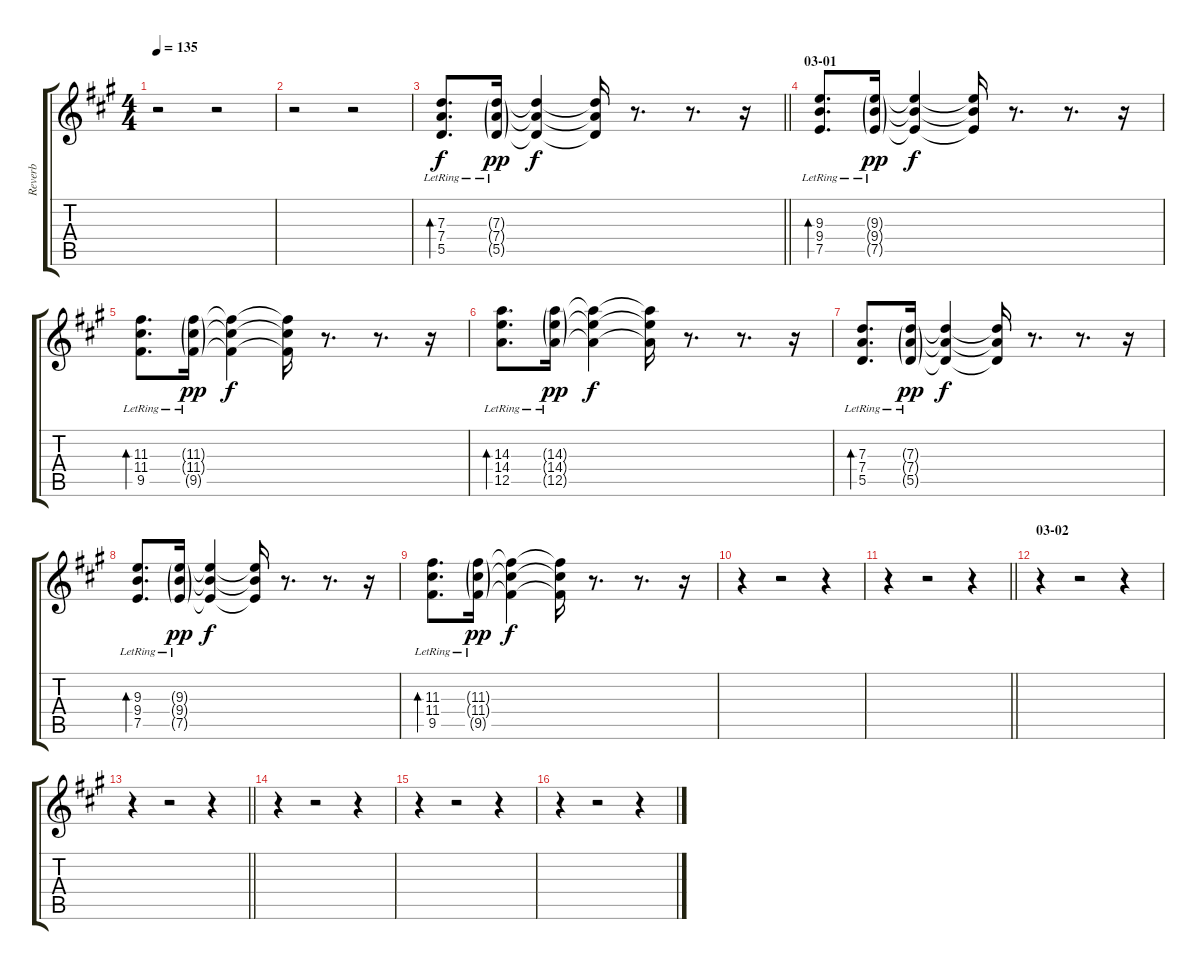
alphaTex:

\track ("Reverb" "Reverb") {instrument electricguitarclean}
\staff {score tabs}
\tuning (E4 B3 G3 D3 A2 E2) {hide}
\ts (4 4)
\tempo 135
\clef g2
\ks a
r.2{dy f} r.2 |
r.2 r.2 |
\barLineRight lightlight
(7.3 7.4{lr} 5.5{lr}).8{d bd 240} (7.3{g} 7.4{g lr} 5.5{g lr}).16{dy pp} (7.3{t} 7.4{t} 5.5{t}).4{dy f} (7.3{t} 7.4{t} 5.5{t}).16 r.8{d} r.8{d} r.16 |
\section ("" "03-01")
(9.3 9.4{lr} 7.5{lr}).8{d bd 240} (9.3{g} 9.4{g lr} 7.5{g lr}).16{dy pp} (9.3{t} 9.4{t} 7.5{t}).4{dy f} (9.3{t} 9.4{t} 7.5{t}).16 r.8{d} r.8{d} r.16 |
(11.3 11.4{lr} 9.5{lr}).8{d bd 240} (11.3{g} 11.4{g lr} 9.5{g lr}).16{dy pp} (11.3{t} 11.4{t} 9.5{t}).4{dy f} (11.3{t} 11.4{t} 9.5{t}).16 r.8{d} r.8{d} r.16 |
(14.3 14.4{lr} 12.5{lr}).8{d bd 240} (14.3{g} 14.4{g lr} 12.5{g lr}).16{dy pp} (14.3{t} 14.4{t} 12.5{t}).4{dy f} (14.3{t} 14.4{t} 12.5{t}).16 r.8{d} r.8{d} r.16 |
(7.3 7.4{lr} 5.5{lr}).8{d bd 240} (7.3{g} 7.4{g lr} 5.5{g lr}).16{dy pp} (7.3{t} 7.4{t} 5.5{t}).4{dy f} (7.3{t} 7.4{t} 5.5{t}).16 r.8{d} r.8{d} r.16 |
(9.3 9.4{lr} 7.5{lr}).8{d bd 240} (9.3{g} 9.4{g lr} 7.5{g lr}).16{dy pp} (9.3{t} 9.4{t} 7.5{t}).4{dy f} (9.3{t} 9.4{t} 7.5{t}).16 r.8{d} r.8{d} r.16 |
(11.3 11.4{lr} 9.5{lr}).8{d bd 240} (11.3{g} 11.4{g lr} 9.5{g lr}).16{dy pp} (11.3{t} 11.4{t} 9.5{t}).4{dy f} (11.3{t} 11.4{t} 9.5{t}).16 r.8{d} r.8{d} r.16 |
r.4 r.2 r.4 |
\barLineRight lightlight
r.4 r.2 r.4 |
\section ("" "03-02")
r.4 r.2 r.4 |
\barLineRight lightlight
r.4 r.2 r.4 |
r.4 r.2 r.4 |
r.4 r.2 r.4 |
r.4 r.2 r.4
